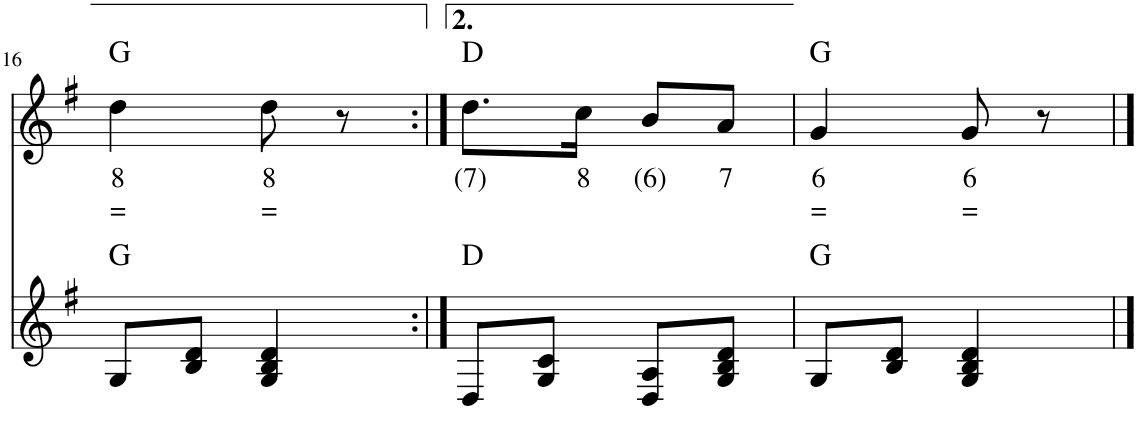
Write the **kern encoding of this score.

**kern	**harte	**kern	**text	**text	**harte
*part2	*part2	*part1	*part1	*part1	*part1
*staff2	*	*staff1	*staff1	*staff1	*
*I"Stem	*	*I"Flute	*	*	*
!!LO:PB:g=z
*clefG2	*	*clefG2	*	*	*
*k[f#]	*	*k[f#]	*	*	*
*M2/4	*	*M2/4	*	*	*
=16	=16	=16	=16	=16	=16
!	!	!	!LO:LY:b	!LO:LY:b	!
8G/L	G:maj	4dd\	8	=	G:maj
8B/ 8d/J	.	.	.	.	.
!	!	!	!LO:LY:b	!LO:LY:b	!
4G/ 4B/ 4d/	.	8dd\	8	=	.
.	.	8r	.	.	.
=17:|!	=17:|!	=17:|!	=17:|!	=17:|!	=17:|!
!	!	!	!LO:LY:b	!	!
8D/L	D:maj	8.dd\L	(7)	.	D:maj
8G/ 8c/J	.	.	.	.	.
!	!	!	!LO:LY:b	!	!
.	.	16cc\Jk	8	.	.
!	!	!	!LO:LY:b	!	!
8D/ 8A/L	.	8b/L	(6)	.	.
!	!	!	!LO:LY:b	!	!
8G/ 8B/ 8d/J	.	8a/J	7	.	.
=18	=18	=18	=18	=18	=18
!	!	!	!LO:LY:b	!LO:LY:b	!
8G/L	G:maj	4g/	6	=	G:maj
8B/ 8d/J	.	.	.	.	.
!	!	!	!LO:LY:b	!LO:LY:b	!
4G/ 4B/ 4d/	.	8g/	6	=	.
.	.	8r	.	.	.
==	==	==	==	==	==
*-	*-	*-	*-	*-	*-
